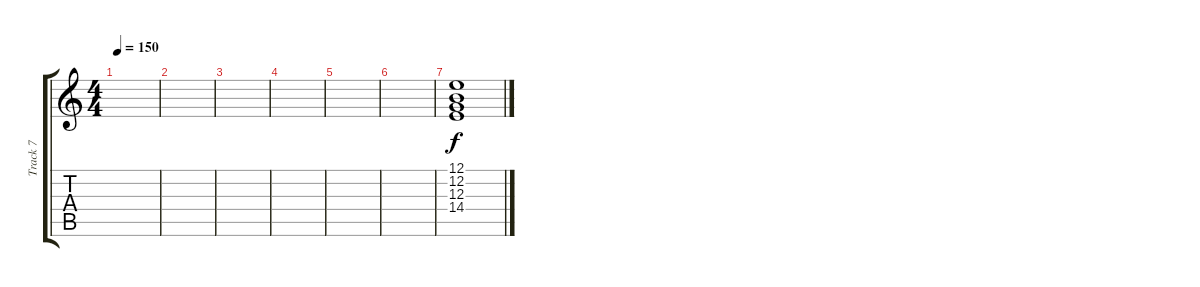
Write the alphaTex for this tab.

\track ("Track 7" "Track 7") {instrument frenchhorn}
\staff {score tabs}
\tuning (E4 B3 G3 D3 A2 E2) {hide}
\ts (4 4)
\tempo 150
\clef g2
\ks c
|
|
|
|
|
|
(12.1 12.2 12.3 14.4).1
